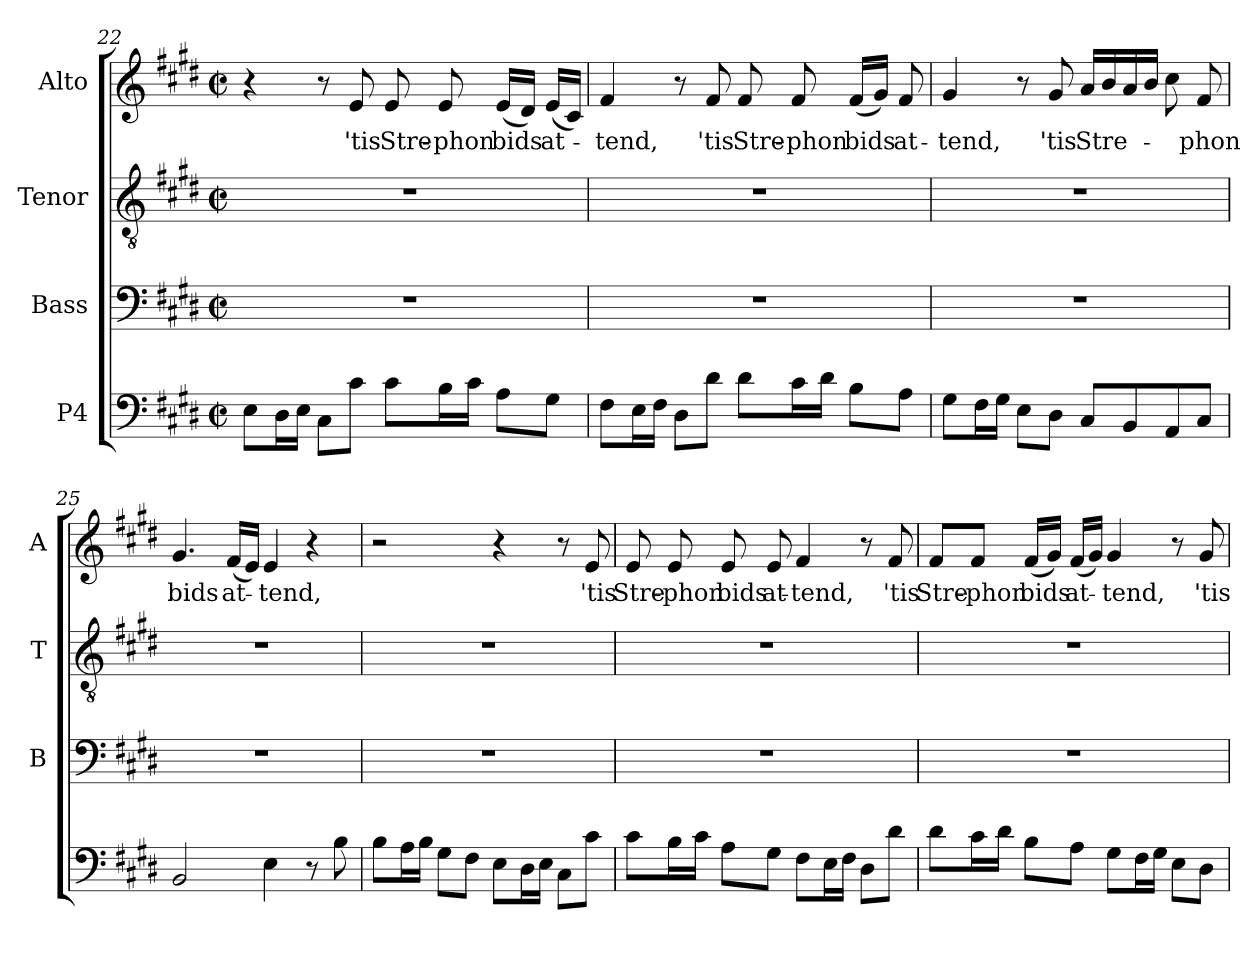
**kern	**kern	**kern	**kern	**text
*part4	*part3	*part2	*part1	*part1
*staff4	*staff3	*staff2	*staff1	*staff1
*I"P4	*I"Bass	*I"Tenor	*I"Alto	*
*	*I'B	*I'T	*I'A	*
*clefF4	*clefF4	*clefGv2	*clefG2	*
*k[f#c#g#d#]	*k[f#c#g#d#]	*k[f#c#g#d#]	*k[f#c#g#d#]	*
*E:	*E:	*E:	*E:	*
*M2/2	*M2/2	*M2/2	*M2/2	*
*met(c|)	*met(c|)	*met(c|)	*met(c|)	*
=22	=22	=22	=22	=22
8Ei\L	1r	1r	4r	.
16D#i\L	.	.	.	.
16Ei\JJ	.	.	.	.
8C#i\L	.	.	8r	.
!	!	!	!	!LO:LY:b:color=#000000
8c#i\J	.	.	8ei/	'tis
!	!	!	!	!LO:LY:b:color=#000000
8c#i\L	.	.	8ei/	Stre-
!	!	!	!	!LO:LY:b:color=#000000
16Bi\L	.	.	8ei/	-phon
16c#i\JJ	.	.	.	.
!	!	!	!	!LO:LY:b:color=#000000
8Ai\L	.	.	(16ei/LL	bids
.	.	.	16d#i/JJ)	.
!	!	!	!	!LO:LY:b:color=#000000
8G#i\J	.	.	(16ei/LL	at-
.	.	.	16c#i/JJ)	.
!!LO:LB:g=z
=23	=23	=23	=23	=23
!	!	!	!	!LO:LY:b:color=#000000
8F#i\L	1r	1r	4f#i/	-tend,
16Ei\L	.	.	.	.
16F#i\JJ	.	.	.	.
8D#i\L	.	.	8r	.
!	!	!	!	!LO:LY:b:color=#000000
8d#i\J	.	.	8f#i/	'tis
!	!	!	!	!LO:LY:b:color=#000000
8d#i\L	.	.	8f#i/	Stre-
!	!	!	!	!LO:LY:b:color=#000000
16c#i\L	.	.	8f#i/	-phon
16d#i\JJ	.	.	.	.
!	!	!	!	!LO:LY:b:color=#000000
8Bi\L	.	.	(16f#i/LL	bids
.	.	.	16g#i/JJ)	.
!	!	!	!	!LO:LY:b:color=#000000
8Ai\J	.	.	8f#i/	at-
=24	=24	=24	=24	=24
!	!	!	!	!LO:LY:b:color=#000000
8G#i\L	1r	1r	4g#i/	-tend,
16F#i\L	.	.	.	.
16G#i\JJ	.	.	.	.
8Ei\L	.	.	8r	.
!	!	!	!	!LO:LY:b:color=#000000
8D#i\J	.	.	8g#i/	'tis
!	!	!	!	!LO:LY:b:color=#000000
8C#i/L	.	.	16ai/LL	Stre-
.	.	.	16bi/	.
8BBi/	.	.	16ai/	.
.	.	.	16bi/JJ	.
8AAi/	.	.	8cc#i\	.
!	!	!	!	!LO:LY:b:color=#000000
8C#i/J	.	.	8f#i/	-phon
=25	=25	=25	=25	=25
!	!	!	!	!LO:LY:b:color=#000000
2BBi/	1r	1r	4.g#i/	bids
!	!	!	!	!LO:LY:b:color=#000000
.	.	.	(16f#i/LL	at-
.	.	.	16ei/JJ)	.
!	!	!	!	!LO:LY:b:color=#000000
4Ei\	.	.	4ei/	-tend,
8r	.	.	4r	.
8Bi\	.	.	.	.
=26	=26	=26	=26	=26
8Bi\L	1r	1r	2r	.
16Ai\L	.	.	.	.
16Bi\JJ	.	.	.	.
8G#i\L	.	.	.	.
8F#i\J	.	.	.	.
8Ei\L	.	.	4r	.
16D#i\L	.	.	.	.
16Ei\JJ	.	.	.	.
8C#i\L	.	.	8r	.
!	!	!	!	!LO:LY:b:color=#000000
8c#i\J	.	.	8ei/	'tis
!!LO:LB:g=z
=27	=27	=27	=27	=27
!	!	!	!	!LO:LY:b:color=#000000
8c#i\L	1r	1r	8ei/	Stre-
!	!	!	!	!LO:LY:b:color=#000000
16Bi\L	.	.	8ei/	-phon
16c#i\JJ	.	.	.	.
!	!	!	!	!LO:LY:b:color=#000000
8Ai\L	.	.	8ei/	bids
!	!	!	!	!LO:LY:b:color=#000000
8G#i\J	.	.	8ei/	at-
!	!	!	!	!LO:LY:b:color=#000000
8F#i\L	.	.	4f#i/	-tend,
16Ei\L	.	.	.	.
16F#i\JJ	.	.	.	.
8D#i\L	.	.	8r	.
!	!	!	!	!LO:LY:b:color=#000000
8d#i\J	.	.	8f#i/	'tis
=28	=28	=28	=28	=28
!	!	!	!	!LO:LY:b:color=#000000
8d#i\L	1r	1r	8f#i/L	Stre-
!	!	!	!	!LO:LY:b:color=#000000
16c#i\L	.	.	8f#i/J	-phon
16d#i\JJ	.	.	.	.
!	!	!	!	!LO:LY:b:color=#000000
8Bi\L	.	.	(16f#i/LL	bids
.	.	.	16g#i/JJ)	.
!	!	!	!	!LO:LY:b:color=#000000
8Ai\J	.	.	(16f#i/LL	at-
.	.	.	16g#i/JJ)	.
!	!	!	!	!LO:LY:b:color=#000000
8G#i\L	.	.	4g#i/	-tend,
16F#i\L	.	.	.	.
16G#i\JJ	.	.	.	.
8Ei\L	.	.	8r	.
!	!	!	!	!LO:LY:b:color=#000000
8D#i\J	.	.	8g#i/	'tis
=	=	=	=	=
*-	*-	*-	*-	*-
